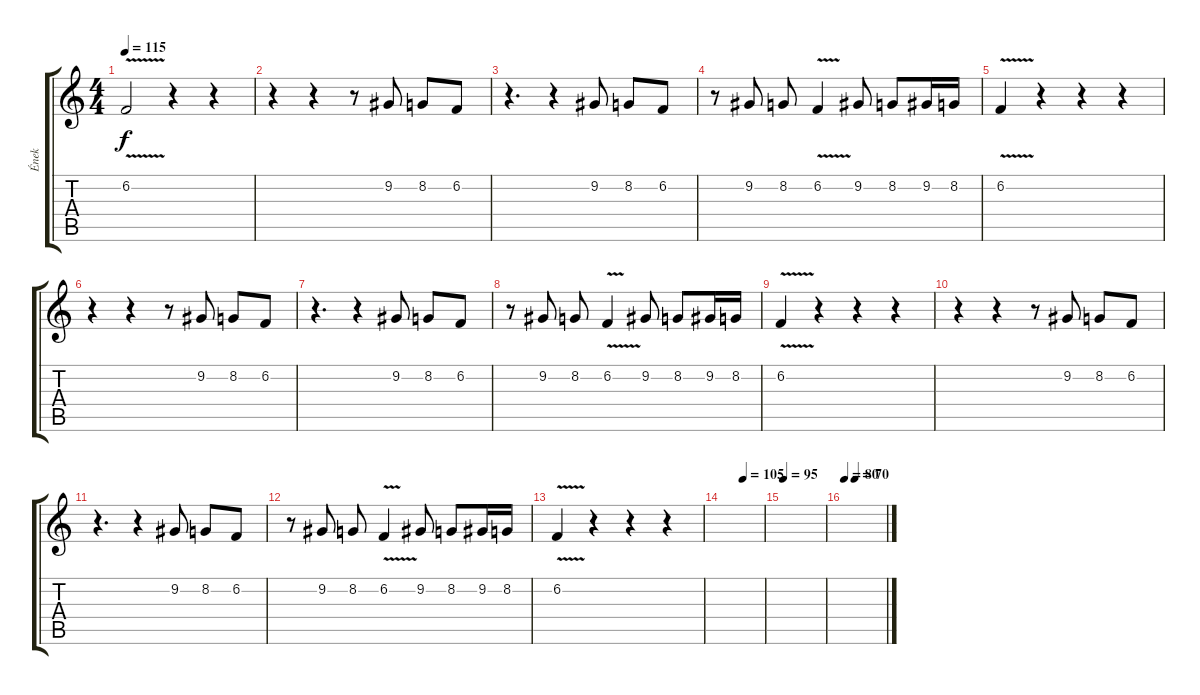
\track ("Ének" "Ének") {instrument tuba}
\staff {score tabs}
\tuning (E4 B3 G3 D3 A2 E2) {hide}
\ts (4 4)
\tempo 115
\clef g2
\ks c
6.2{v}.2{dy f} r.4 r.4 |
r.4 r.4 r.8 9.2.8 8.2.8 6.2.8 |
r.4{d} r.4 9.2.8 8.2.8 6.2.8 |
r.8 9.2.8 8.2.8 6.2{v}.4 9.2.8 8.2.8 9.2.16 8.2.16 |
6.2{v}.4 r.4 r.4 r.4 |
r.4 r.4 r.8 9.2.8 8.2.8 6.2.8 |
r.4{d} r.4 9.2.8 8.2.8 6.2.8 |
r.8 9.2.8 8.2.8 6.2{v}.4 9.2.8 8.2.8 9.2.16 8.2.16 |
6.2{v}.4 r.4 r.4 r.4 |
r.4 r.4 r.8 9.2.8 8.2.8 6.2.8 |
r.4{d} r.4 9.2.8 8.2.8 6.2.8 |
r.8 9.2.8 8.2.8 6.2{v}.4 9.2.8 8.2.8 9.2.16 8.2.16 |
6.2{v}.4 r.4 r.4 r.4 |
\tempo (105 0.5)
|
\tempo 95
|
\tempo 80
\tempo (70 0.25)
